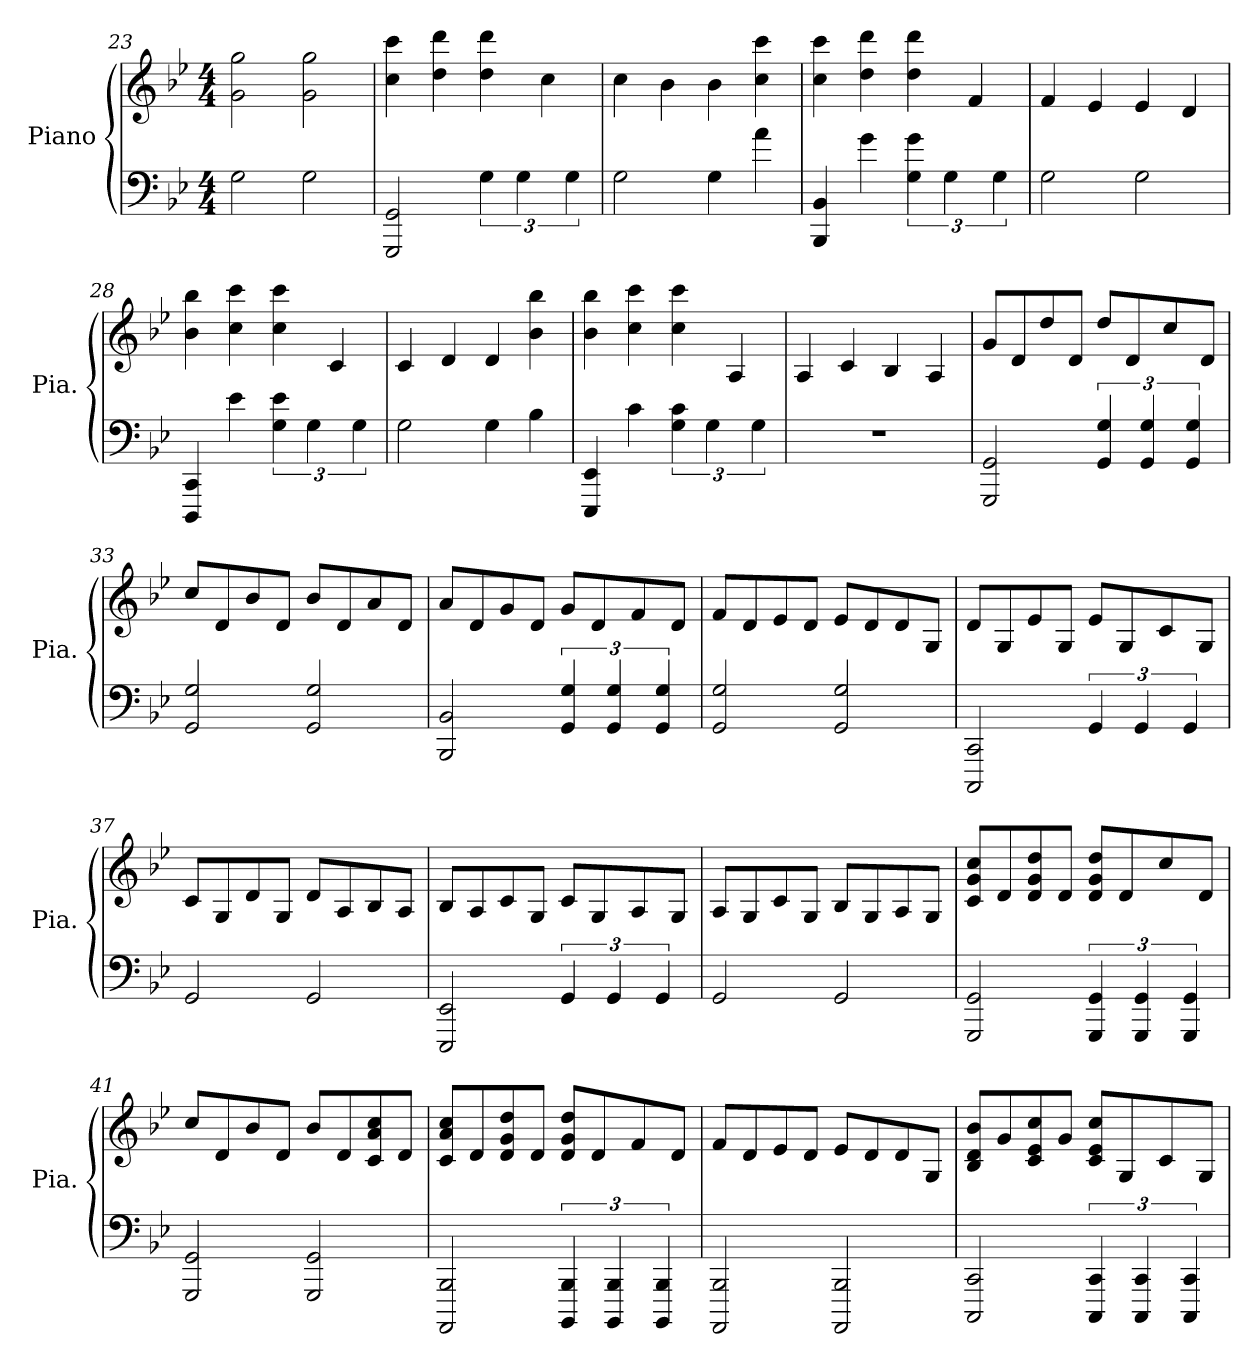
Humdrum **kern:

**kern	**kern
*part1	*part1
*staff2	*staff1
*I"Piano	*
*I'Pia.	*
*clefF4	*clefG2
*k[b-e-]	*k[b-e-]
*M4/4	*M4/4
=23	=23
2G\	2g\ 2gg\
2G\	2g\ 2gg\
!!LO:PB:g=z
=24	=24
2GGG/ 2GG/	4cc\ 4ccc\
.	4dd\ 4ddd\
6G\	4dd\ 4ddd\
6G\	.
.	4cc\
6G\	.
=25	=25
2G\	4cc\
.	4b-\
4G\	4b-\
4a\	4cc\ 4ccc\
=26	=26
4BBB-/ 4BB-/	4cc\ 4ccc\
4g\	4dd\ 4ddd\
6G\ 6g\	4dd\ 4ddd\
6G\	.
.	4f/
6G\	.
=27	=27
2G\	4f/
.	4e-/
2G\	4e-/
.	4d/
!!LO:LB:g=z
=28	=28
4DDD/ 4CC/	4b-\ 4bb-\
4e-\	4cc\ 4ccc\
6G\ 6e-\	4cc\ 4ccc\
6G\	.
.	4c/
6G\	.
=29	=29
2G\	4c/
.	4d/
4G\	4d/
4B-\	4b-\ 4bb-\
=30	=30
4EEE-/ 4EE-/	4b-\ 4bb-\
4c\	4cc\ 4ccc\
6G\ 6c\	4cc\ 4ccc\
6G\	.
.	4A/
6G\	.
=31	=31
1r	4A/
.	4c/
.	4B-/
.	4A/
!!LO:LB:g=z
=32	=32
2GGG/ 2GG/	8g/L
.	8d/
.	8dd/
.	8d/J
6GG/ 6G/	8dd/L
.	8d/
6GG/ 6G/	.
.	8cc/
6GG/ 6G/	.
.	8d/J
=33	=33
2GG/ 2G/	8cc/L
.	8d/
.	8b-/
.	8d/J
2GG/ 2G/	8b-/L
.	8d/
.	8a/
.	8d/J
=34	=34
2BBB-/ 2BB-/	8a/L
.	8d/
.	8g/
.	8d/J
6GG/ 6G/	8g/L
.	8d/
6GG/ 6G/	.
.	8f/
6GG/ 6G/	.
.	8d/J
=35	=35
2GG/ 2G/	8f/L
.	8d/
.	8e-/
.	8d/J
2GG/ 2G/	8e-/L
.	8d/
.	8d/
.	8G/J
!!LO:LB:g=z
=36	=36
2CCC/ 2CC/	8d/L
.	8G/
.	8e-/
.	8G/J
6GG/	8e-/L
.	8G/
6GG/	.
.	8c/
6GG/	.
.	8G/J
=37	=37
2GG/	8c/L
.	8G/
.	8d/
.	8G/J
2GG/	8d/L
.	8A/
.	8B-/
.	8A/J
=38	=38
2EEE-/ 2EE-/	8B-/L
.	8A/
.	8c/
.	8G/J
6GG/	8c/L
.	8G/
6GG/	.
.	8A/
6GG/	.
.	8G/J
=39	=39
2GG/	8A/L
.	8G/
.	8c/
.	8G/J
2GG/	8B-/L
.	8G/
.	8A/
.	8G/J
!!LO:LB:g=z
=40	=40
2GGG/ 2GG/	8c/ 8g/ 8cc/L
.	8d/
.	8d/ 8g/ 8dd/
.	8d/J
6GGG/ 6GG/	8d/ 8g/ 8dd/L
.	8d/
6GGG/ 6GG/	.
.	8cc/
6GGG/ 6GG/	.
.	8d/J
=41	=41
2GGG/ 2GG/	8cc/L
.	8d/
.	8b-/
.	8d/J
2GGG/ 2GG/	8b-/L
.	8d/
.	8c/ 8a/ 8cc/
.	8d/J
=42	=42
2AAAA/ 2BBB-/	8c/ 8a/ 8cc/L
.	8d/
.	8d/ 8g/ 8dd/
.	8d/J
6BBBB-/ 6BBB-/	8d/ 8g/ 8dd/L
.	8d/
6BBBB-/ 6BBB-/	.
.	8f/
6BBBB-/ 6BBB-/	.
.	8d/J
=43	=43
2AAAA/ 2BBB-/	8f/L
.	8d/
.	8e-/
.	8d/J
2AAAA/ 2BBB-/	8e-/L
.	8d/
.	8d/
.	8G/J
!!LO:PB:g=z
=44	=44
2CCC/ 2CC/	8B-/ 8d/ 8b-/L
.	8g/
.	8c/ 8e-/ 8cc/
.	8g/J
6CCC/ 6CC/	8c/ 8e-/ 8cc/L
.	8G/
6CCC/ 6CC/	.
.	8c/
6CCC/ 6CC/	.
.	8G/J
=	=
*-	*-
